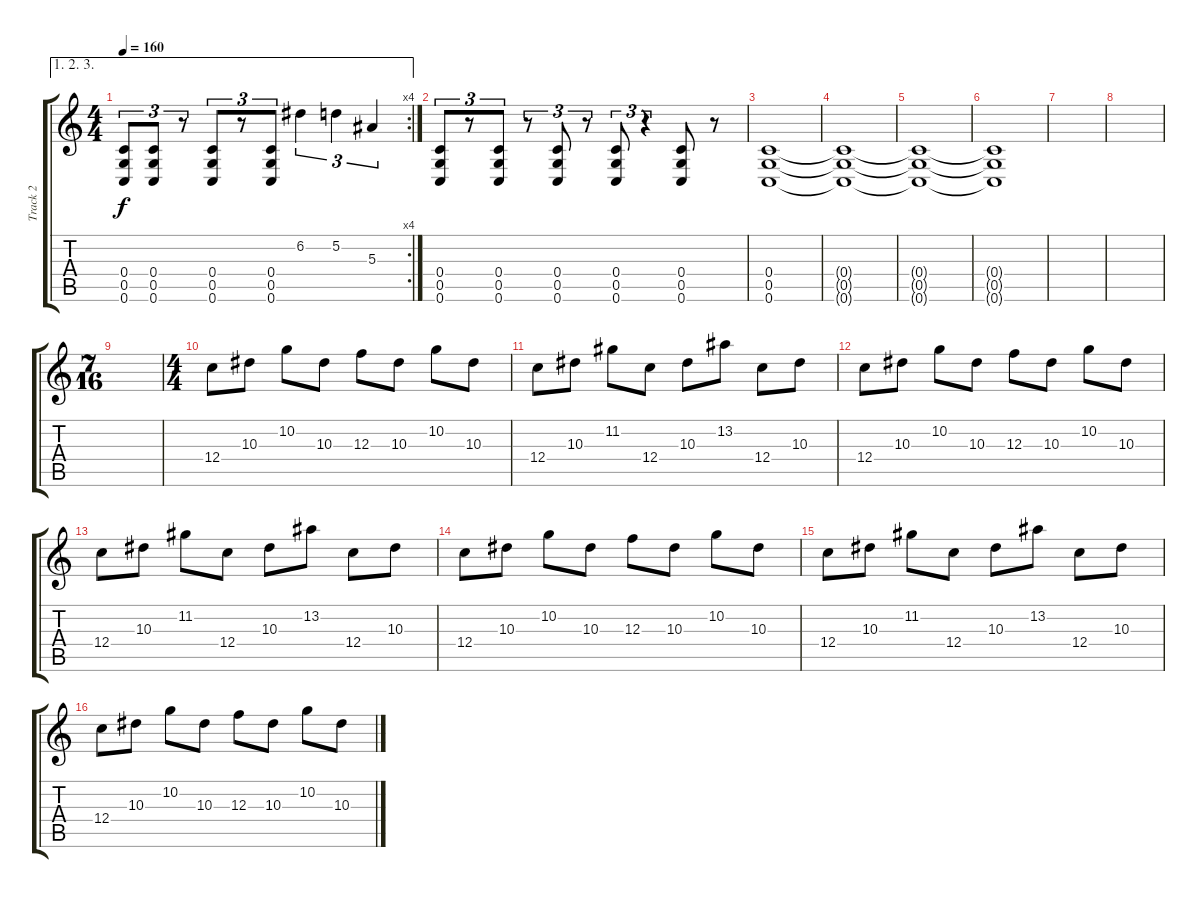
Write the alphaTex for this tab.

\track ("Track 2" "Track 2") {instrument overdrivenguitar}
\staff {score tabs}
\tuning (D4 A3 F3 C3 G2 C2) {hide}
\ae (1 2 3)
\rc 4
\ts (4 4)
\tempo 160
\clef g2
\ks c
(0.4 0.5 0.6).8{tu (3 2) dy f} (0.4 0.5 0.6).8{tu (3 2)} r.8{tu (3 2)} (0.4 0.5 0.6).8{tu (3 2)} r.8{tu (3 2)} (0.4 0.5 0.6).8{tu (3 2)} 6.2.4{tu (3 2)} 5.2.4{tu (3 2)} 5.3.4{tu (3 2)} |
(0.4 0.5 0.6).8{tu (3 2)} r.8{tu (3 2)} (0.4 0.5 0.6).8{tu (3 2)} r.8{tu (3 2)} (0.4 0.5 0.6).8{tu (3 2)} r.8{tu (3 2)} (0.4 0.5 0.6).8{tu (3 2)} r.4{tu (3 2)} (0.4 0.5 0.6).8 r.8 |
(0.4 0.5 0.6).1 |
(0.4{t} 0.5{t} 0.6{t}).1 |
(0.4{t} 0.5{t} 0.6{t}).1 |
(0.4{t} 0.5{t} 0.6{t}).1 |
|
|
\ts (7 16)
|
\ts (4 4)
12.4.8{instrument electricguitarclean} 10.3.8 10.2.8 10.3.8 12.3.8 10.3.8 10.2.8 10.3.8 |
12.4.8 10.3.8 11.2.8 12.4.8 10.3.8 13.2.8 12.4.8 10.3.8 |
12.4.8{instrument electricguitarclean} 10.3.8 10.2.8 10.3.8 12.3.8 10.3.8 10.2.8 10.3.8 |
12.4.8 10.3.8 11.2.8 12.4.8 10.3.8 13.2.8 12.4.8 10.3.8 |
12.4.8{instrument electricguitarclean} 10.3.8 10.2.8 10.3.8 12.3.8 10.3.8 10.2.8 10.3.8 |
12.4.8 10.3.8 11.2.8 12.4.8 10.3.8 13.2.8 12.4.8 10.3.8 |
12.4.8{instrument electricguitarclean} 10.3.8 10.2.8 10.3.8 12.3.8 10.3.8 10.2.8 10.3.8
